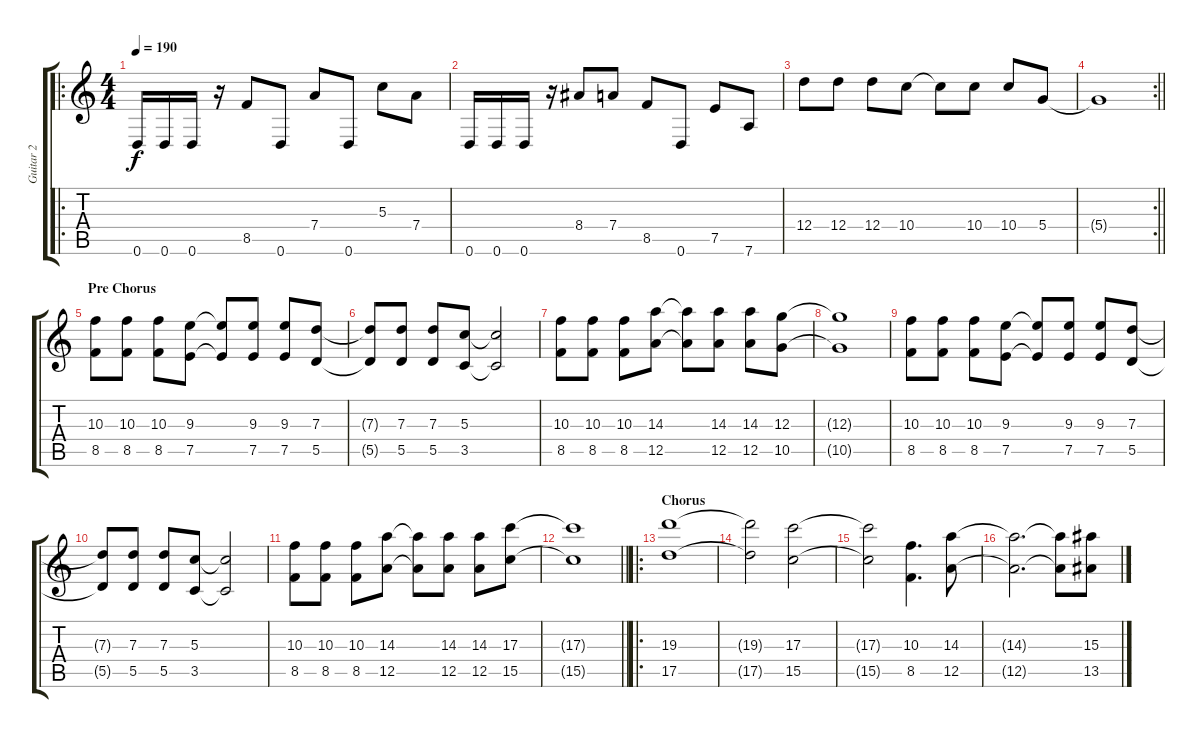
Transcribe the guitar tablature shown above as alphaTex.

\track ("Guitar 2" "Guitar 2") {instrument distortionguitar}
\staff {score tabs}
\tuning (E4 B3 G3 D3 A2 D2) {hide}
\ro
\ts (4 4)
\tempo 190
\clef g2
\ks c
0.6.16{dy f} 0.6.16 0.6.16 r.16 8.5.8 0.6.8 7.4.8 0.6.8 5.3.8 7.4.8 |
0.6.16 0.6.16 0.6.16 r.16 8.4.8 7.4.8 8.5.8 0.6.8 7.5.8 7.6.8 |
12.4.8 12.4.8 12.4.8 10.4.8 10.4{t}.8 10.4.8 10.4.8 5.4.8 |
\rc 2
\barLineRight lightlight
5.4{t}.1 |
\section ("" "Pre Chorus")
(10.3 8.5).8 (10.3 8.5).8 (10.3 8.5).8 (9.3 7.5).8 (9.3{t} 7.5{t}).8 (9.3 7.5).8 (9.3 7.5).8 (7.3 5.5).8 |
(7.3{t} 5.5{t}).8 (7.3 5.5).8 (7.3 5.5).8 (5.3 3.5).8 (5.3{t} 3.5{t}).2 |
(10.3 8.5).8 (10.3 8.5).8 (10.3 8.5).8 (14.3 12.5).8 (14.3{t} 12.5{t}).8 (14.3 12.5).8 (14.3 12.5).8 (12.3 10.5).8 |
(12.3{t} 10.5{t}).1 |
(10.3 8.5).8 (10.3 8.5).8 (10.3 8.5).8 (9.3 7.5).8 (9.3{t} 7.5{t}).8 (9.3 7.5).8 (9.3 7.5).8 (7.3 5.5).8 |
(7.3{t} 5.5{t}).8 (7.3 5.5).8 (7.3 5.5).8 (5.3 3.5).8 (5.3{t} 3.5{t}).2 |
(10.3 8.5).8 (10.3 8.5).8 (10.3 8.5).8 (14.3 12.5).8 (14.3{t} 12.5{t}).8 (14.3 12.5).8 (14.3 12.5).8 (17.3 15.5).8 |
\barLineRight lightlight
(17.3{t} 15.5{t}).1 |
\ro
\section ("" "Chorus")
(19.3 17.5).1 |
(19.3{t} 17.5{t}).2 (17.3 15.5).2 |
(17.3{t} 15.5{t}).2 (10.3 8.5).4{d} (14.3 12.5).8 |
(14.3{t} 12.5{t}).2{d} (14.3{t} 12.5{t}).8 (15.3 13.5).8
